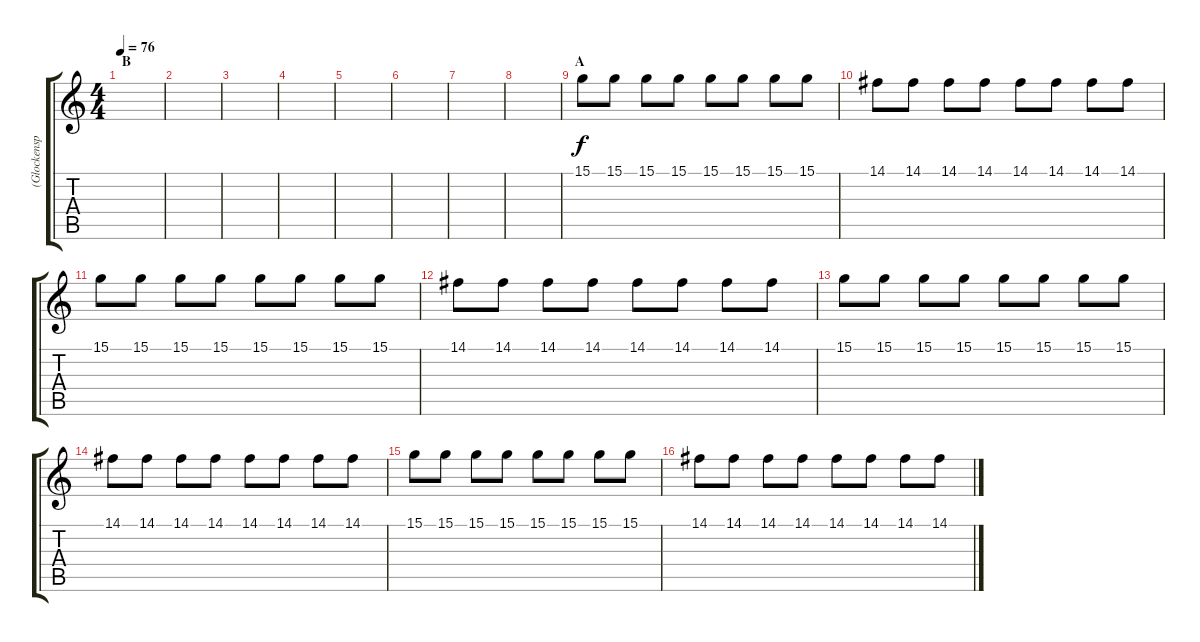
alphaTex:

\track ("(Glockenspiel)" "(Glockensp") {instrument glockenspiel}
\staff {score tabs}
\tuning (E4 B3 G3 D3 A2 E2) {hide}
\ts (4 4)
\section ("" "B")
\tempo 76
\clef g2
\ks c
|
|
|
|
|
|
|
|
\section ("" "A")
15.1.8 15.1.8 15.1.8 15.1.8 15.1.8 15.1.8 15.1.8 15.1.8 |
14.1.8 14.1.8 14.1.8 14.1.8 14.1.8 14.1.8 14.1.8 14.1.8 |
15.1.8 15.1.8 15.1.8 15.1.8 15.1.8 15.1.8 15.1.8 15.1.8 |
14.1.8 14.1.8 14.1.8 14.1.8 14.1.8 14.1.8 14.1.8 14.1.8 |
15.1.8 15.1.8 15.1.8 15.1.8 15.1.8 15.1.8 15.1.8 15.1.8 |
14.1.8 14.1.8 14.1.8 14.1.8 14.1.8 14.1.8 14.1.8 14.1.8 |
15.1.8 15.1.8 15.1.8 15.1.8 15.1.8 15.1.8 15.1.8 15.1.8 |
14.1.8 14.1.8 14.1.8 14.1.8 14.1.8 14.1.8 14.1.8 14.1.8
